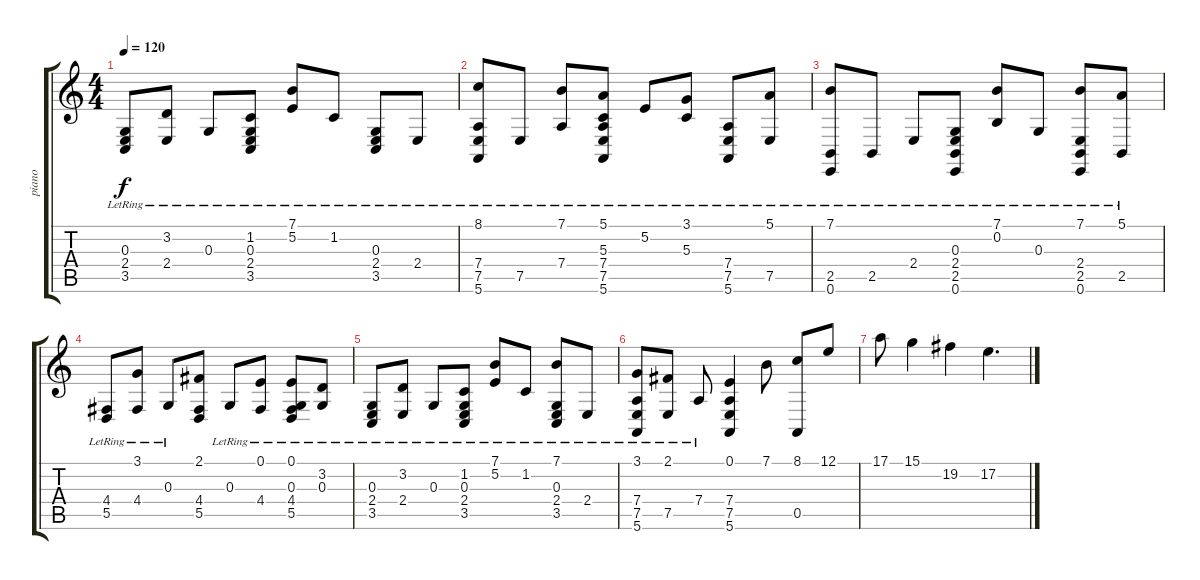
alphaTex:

\track ("piano" "piano") {instrument electricgrandpiano}
\staff {score tabs}
\tuning (E4 B3 G3 D3 A2 E2) {hide}
\ts (4 4)
\tempo 120
\clef g2
\ks c
(0.3 2.4 3.5{lr}).8{dy f} (3.2 2.4{lr}).8 0.3{lr}.8 (1.2{lr} 0.3 2.4 3.5).8 (7.1 5.2{lr}).8 1.2{lr}.8 (0.3{lr} 2.4 3.5).8 2.4{lr}.8 |
(8.1 7.4 7.5 5.6{lr}).8 7.5{lr}.8 (7.1 7.4{lr}).8 (5.1 5.3{lr} 7.4 7.5 5.6).8 5.2{lr}.8 (3.1 5.3{lr}).8 (7.4{lr} 7.5 5.6).8 (5.1 7.5{lr}).8 |
(7.1 2.5 0.6{lr}).8 2.5{lr}.8 2.4{lr}.8 (0.3{lr} 2.4 2.5 0.6).8 (7.1{lr} 0.2{lr}).8 0.3{lr}.8 (7.1{lr} 2.4{lr} 2.5 0.6).8 (5.1 2.5{lr}).8 |
(4.4 5.5{lr}).8 (3.1 4.4{lr}).8 0.3{lr}.8 (2.1 4.4 5.5).8 0.3{lr}.8 (0.1 4.4{lr}).8 (0.1 0.3 4.4{lr} 5.5).8 (3.2 0.3{lr}).8 |
(0.3 2.4 3.5{lr}).8 (3.2 2.4{lr}).8 0.3{lr}.8 (1.2{lr} 0.3 2.4 3.5).8 (7.1 5.2{lr}).8 1.2{lr}.8 (7.1 0.3{lr} 2.4 3.5).8 2.4{lr}.8 |
(3.1 7.4 7.5 5.6{lr}).8 (2.1 7.5{lr}).8 7.4{lr}.8 (0.1 7.4 7.5 5.6).4 7.1.8 (8.1 0.5).8 12.1.8 |
17.1.8 15.1.4 19.2.4 17.2.4{d}
